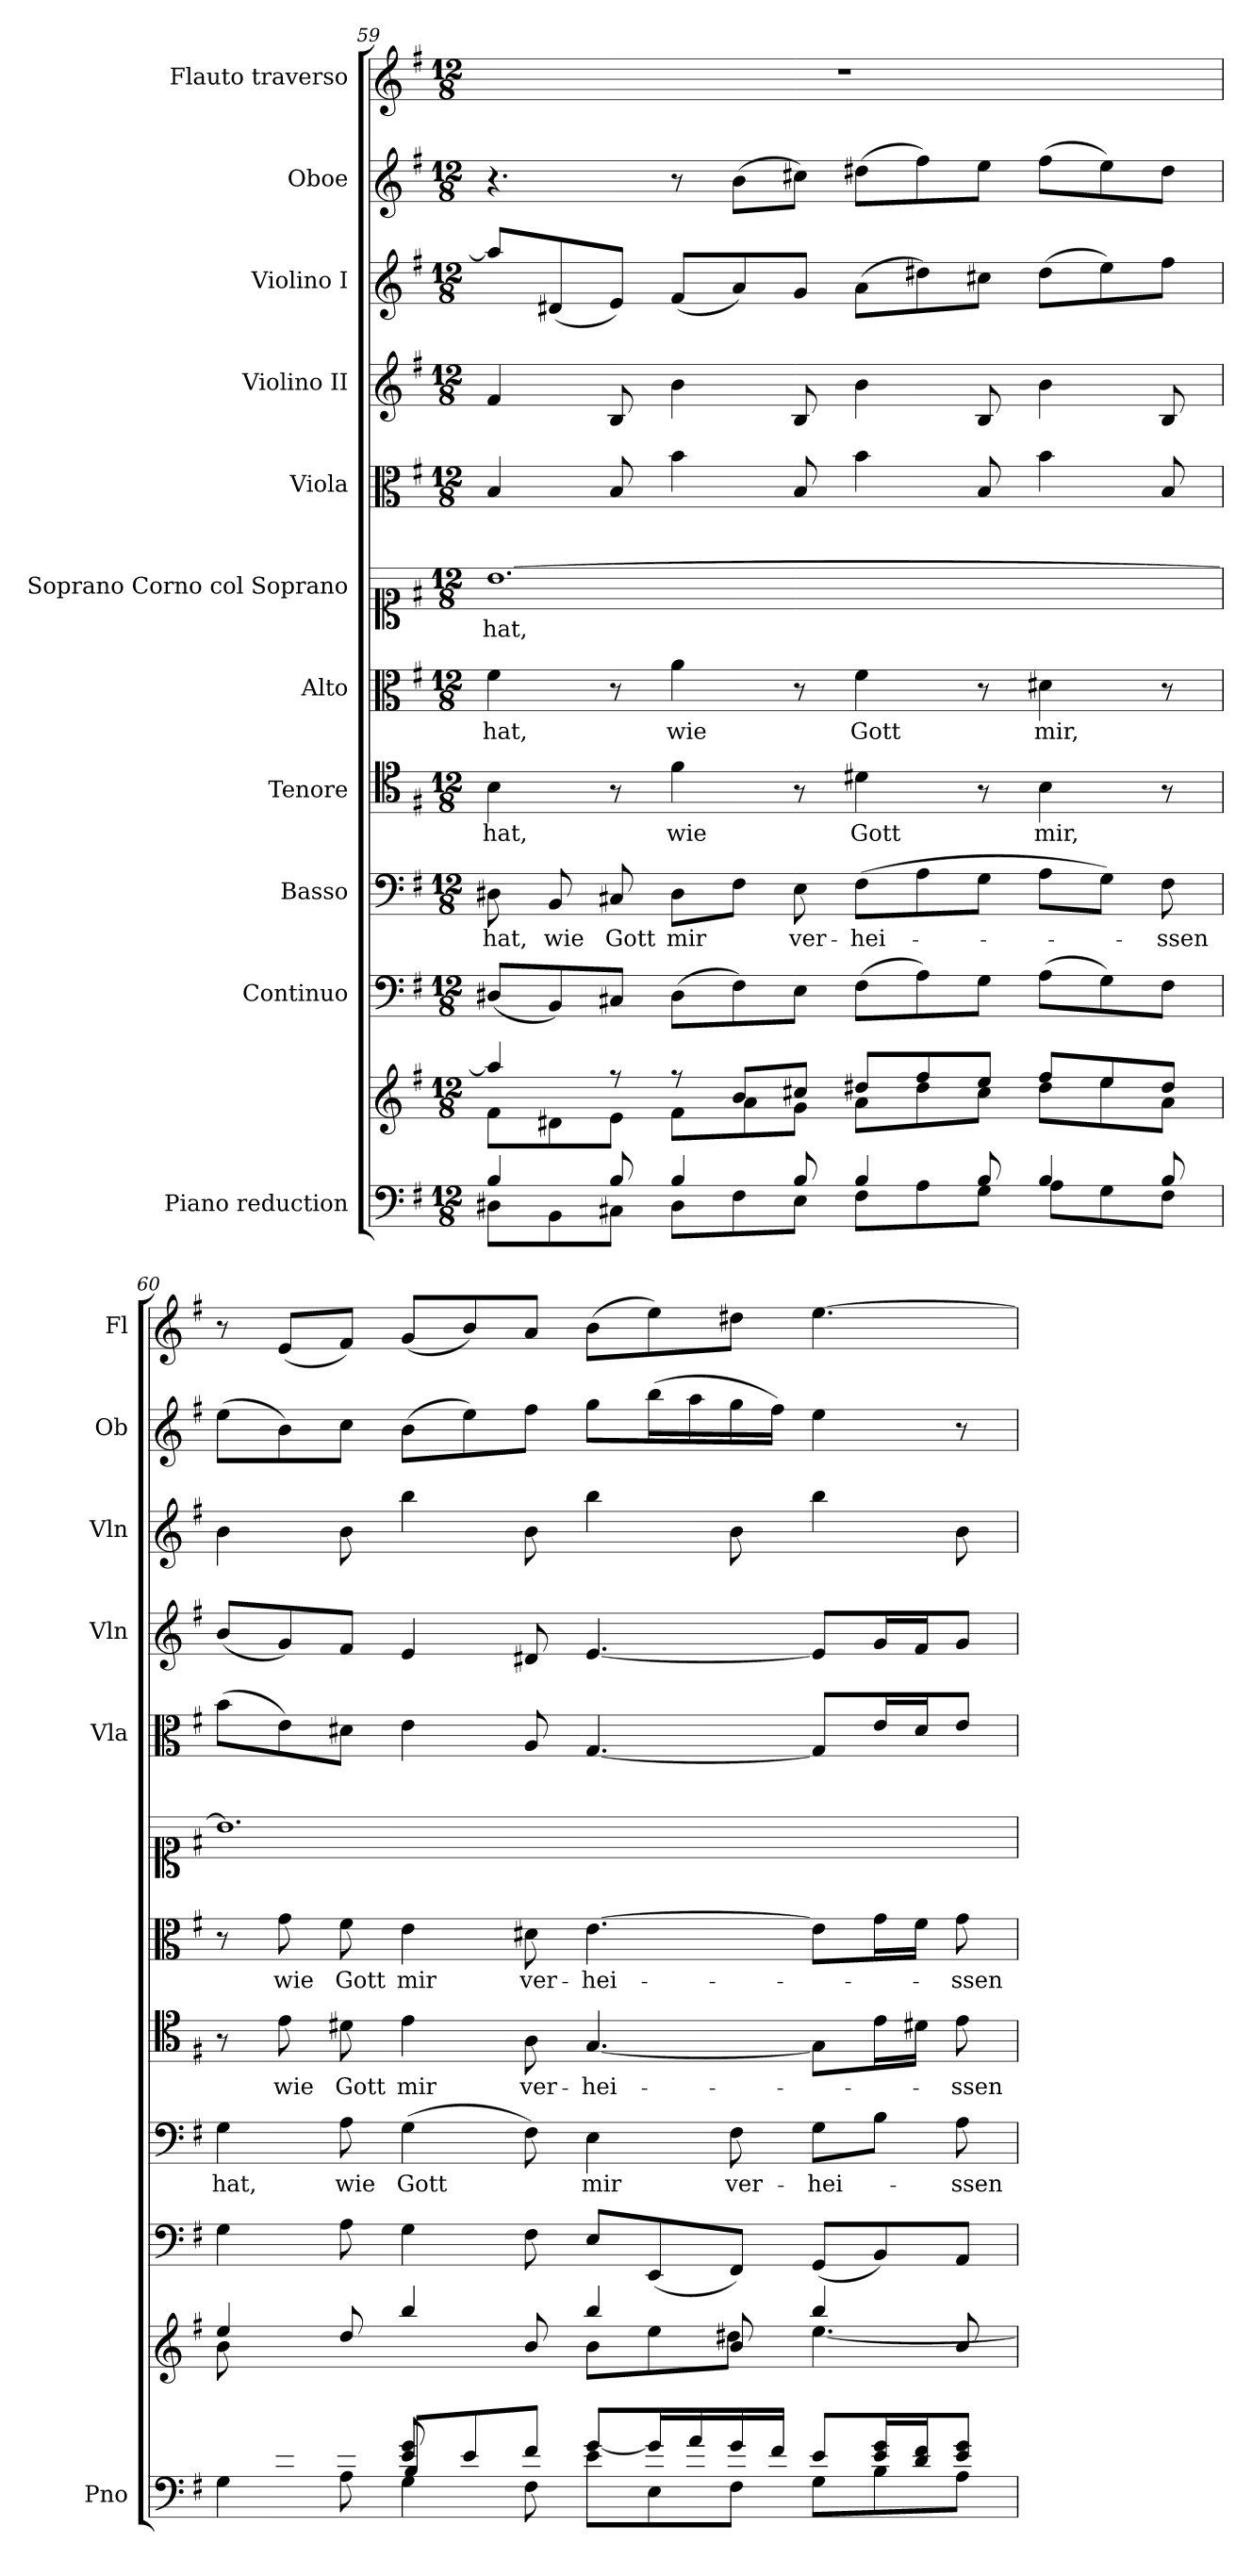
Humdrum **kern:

**kern	**kern	**kern	**kern	**text	**kern	**text	**kern	**text	**kern	**text	**kern	**kern	**kern	**kern	**kern
*part11	*part11	*part10	*part9	*part9	*part8	*part8	*part7	*part7	*part6	*part6	*part5	*part4	*part3	*part2	*part1
*staff12	*staff11	*staff10	*staff9	*staff9	*staff8	*staff8	*staff7	*staff7	*staff6	*staff6	*staff5	*staff4	*staff3	*staff2	*staff1
*I"Piano reduction	*	*I"Continuo	*I"Basso	*	*I"Tenore	*	*I"Alto	*	*I"Soprano Corno col Soprano	*	*I"Viola	*I"Violino II	*I"Violino I	*I"Oboe	*I"Flauto traverso
*I'Pno	*	*	*	*	*	*	*	*	*	*	*I'Vla	*I'Vln	*I'Vln	*I'Ob	*I'Fl
!!LO:PB:g=z
*clefF4	*clefG2	*clefF4	*clefF4	*	*clefC4	*	*clefC3	*	*clefC1	*	*clefC3	*clefG2	*clefG2	*clefG2	*clefG2
*k[f#]	*k[f#]	*k[f#]	*k[f#]	*	*k[f#]	*	*k[f#]	*	*k[f#]	*	*k[f#]	*k[f#]	*k[f#]	*k[f#]	*k[f#]
*M12/8	*M12/8	*M12/8	*M12/8	*	*M12/8	*	*M12/8	*	*M12/8	*	*M12/8	*M12/8	*M12/8	*M12/8	*M12/8
=59	=59	=59	=59	=59	=59	=59	=59	=59	=59	=59	=59	=59	=59	=59	=59
*^	*^	*	*	*	*	*	*	*	*	*	*	*	*	*	*
!	!	!	!	!	!	!LO:LY:b	!	!LO:LY:b	!	!LO:LY:b	!	!LO:LY:b	!	!	!	!	!
4B/	8D#X\L	4aa/]	8f#\L	(<8D#X/L	8D#X\	hat,	4B\	hat,	4f#\	hat,	[1.b	hat,	4B/	4f#/	8aa/L]	4.r	1.r
!	!	!	!	!	!	!LO:LY:b	!	!	!	!	!	!	!	!	!	!	!
.	8BB\	.	8d#X\	8BB/)	8BB/	wie	.	.	.	.	.	.	.	.	(<8d#X/	.	.
!	!	!	!	!	!	!LO:LY:b	!	!	!	!	!	!	!	!	!	!	!
8B/	8C#X\J	8r	8e\J	8C#X/J	8C#X/	Gott	8r	.	8r	.	.	.	8B/	8B/	8e/J)	.	.
!	!	!	!	!	!	!LO:LY:b	!	!LO:LY:b	!	!LO:LY:b	!	!	!	!	!	!	!
4B/	8D#\L	8r	8f#\L	(>8D#\L	8D#\L	mir	4f#\	wie	4a\	wie	.	.	4b\	4b\	(<8f#/L	8r	.
.	8F#\	8b/L	8a\	8F#\)	8F#\J	.	.	.	.	.	.	.	.	.	8a/)	(>8b\L	.
!	!	!	!	!	!	!LO:LY:b	!	!	!	!	!	!	!	!	!	!	!
8B/	8E\J	8cc#X/J	8g\J	8E\J	8E\	ver-	8r	.	8r	.	.	.	8B/	8B/	8g/J	8cc#X\J)	.
!	!	!	!	!	!	!LO:LY:b	!	!LO:LY:b	!	!LO:LY:b	!	!	!	!	!	!	!
4B/	8F#\L	8dd#X/L	8a\L	(>8F#\L	(>8F#\L	-hei-	4d#X\	Gott	4f#\	Gott	.	.	4b\	4b\	(>8a\L	(>8dd#X\L	.
.	8A\	8ff#/	8dd#\	8A\)	8A\	.	.	.	.	.	.	.	.	.	8dd#X\)	8ff#\)	.
8B/	8G\J	8ee/J	8cc#\J	8G\J	8G\J	.	8r	.	8r	.	.	.	8B/	8B/	8cc#X\J	8ee\J	.
!	!	!	!	!	!	!	!	!LO:LY:b	!	!LO:LY:b	!	!	!	!	!	!	!
4B/	8A\L	8ff#/L	8dd#\L	(>8A\L	8A\L	.	4B\	mir,	4d#X\	mir,	.	.	4b\	4b\	(>8dd#\L	(>8ff#\L	.
.	8G\	8ee/	8ee\	8G\)	8G\J)	.	.	.	.	.	.	.	.	.	8ee\)	8ee\)	.
!	!	!	!	!	!	!LO:LY:b	!	!	!	!	!	!	!	!	!	!	!
8B/	8F#\J	8dd#/J	8a\J	8F#\J	8F#\	-ssen	8r	.	8r	.	.	.	8B/	8B/	8ff#\J	8dd#\J	.
=60	=60	=60	=60	=60	=60	=60	=60	=60	=60	=60	=60	=60	=60	=60	=60	=60	=60
*	*^	*	*^	*	*	*	*	*	*	*	*	*	*	*	*	*	*
!	!	!	!	!	!	!	!	!LO:LY:b	!	!	!	!	!	!	!	!	!	!	!
4.ryy	8ryy	4G\	4ee/	4.ryy	8b\L	4G\	4G\	hat,	8r	.	8r	.	1.b]	.	(>8b\L	(<8b/L	4b\	(>8ee\L	8r
!	!	!	!	!	!	!	!	!	!	!LO:LY:b	!	!LO:LY:b	!	!	!	!	!	!	!
.	8e/	.	.	.	1ryy	.	.	.	8e\	wie	8g\	wie	.	.	8e\)	8g/)	.	8b\)	(<8e/L
!	!	!	!	!	!	!	!	!LO:LY:b	!	!LO:LY:b	!	!LO:LY:b	!	!	!	!	!	!	!
.	8d#X/ 8f#/J	8A\	8dd/	.	.	8A\	8A\	wie	8d#X\	Gott	8f#\	Gott	.	.	8d#X\J	8f#/J	8b\	8cc\J	8f#/J)
!	!	!	!	!	!	!	!	!LO:LY:b	!	!LO:LY:b	!	!LO:LY:b	!	!	!	!	!	!	!
8e/ 8g/L	8B/L	4G\	4bb/	8ryy	.	4G\	(>4G\	Gott	4e\	mir	4e\	mir	.	.	4e\	4e/	4bb\	(>8b\L	(<8g/L
1ryy	8e/	.	.	8b\	.	.	.	.	.	.	.	.	.	.	.	.	.	8ee\)	8b/)
!	!	!	!	!	!	!	!	!	!	!LO:LY:b	!	!LO:LY:b	!	!	!	!	!	!	!
.	8f#/J	8F#\	8b/	8a\J	.	8F#\	8F#\)	.	8A\	ver-	8d#X\	ver-	.	.	8A/	8d#X/	8b\	8ff#\J	8a/J
!	!	!	!	!	!	!	!	!LO:LY:b	!	!LO:LY:b	!	!LO:LY:b	!	!	!	!	!	!	!
.	[8g/L	8e\L	4bb/	8b\L	.	8E/L	4E\	mir	[4.G/	-hei-	[4.e\	-hei-	.	.	[4.G/	[4.e/	4bb\	8gg\L	(>8b\L
.	16g/L]	8E\	.	8ee\	.	(<8EE/	.	.	.	.	.	.	.	.	.	.	.	(>16bb\L	8ee\)
.	16a/	.	.	.	.	.	.	.	.	.	.	.	.	.	.	.	.	16aa\	.
!	!	!	!	!	!	!	!	!LO:LY:b	!	!	!	!	!	!	!	!	!	!	!
.	16g/	8F#\J	8b/	8dd#X\J	.	8FF#/J)	8F#\	ver-	.	.	.	.	.	.	.	.	8b\	16gg\	8dd#X\J
.	16f#/JJ	.	.	.	.	.	.	.	.	.	.	.	.	.	.	.	.	16ff#\JJ)	.
!	!	!	!	!	!	!	!	!LO:LY:b	!	!	!	!	!	!	!	!	!	!	!
.	8e/L	8G\L	4bb/	[4.ee\	4.ryy	(<8GG/L	8G\L	-hei-	8G\L]	.	8e\L]	.	.	.	8G/L]	8e/L]	4bb\	4ee\	[4.ee\
.	16e/ 16g/L	8B\	.	.	.	8BB/)	8B\J	.	16e\L	.	16g\L	.	.	.	16e/L	16g/L	.	.	.
.	16d#/ 16f#/J	.	.	.	.	.	.	.	16d#X\JJ	.	16f#\JJ	.	.	.	16d#/J	16f#/J	.	.	.
!	!	!	!	!	!	!	!	!LO:LY:b	!	!LO:LY:b	!	!LO:LY:b	!	!	!	!	!	!	!
.	8e/ 8g/J	8A\J	8b/	.	.	8AA/J	8A\	-ssen	8e\	-ssen	8g\	-ssen	.	.	8e/J	8g/J	8b\	8r	.
*v	*v	*v	*	*	*	*	*	*	*	*	*	*	*	*	*	*	*	*	*
*	*v	*v	*v	*	*	*	*	*	*	*	*	*	*	*	*	*	*
=	=	=	=	=	=	=	=	=	=	=	=	=	=	=	=
*-	*-	*-	*-	*-	*-	*-	*-	*-	*-	*-	*-	*-	*-	*-	*-
